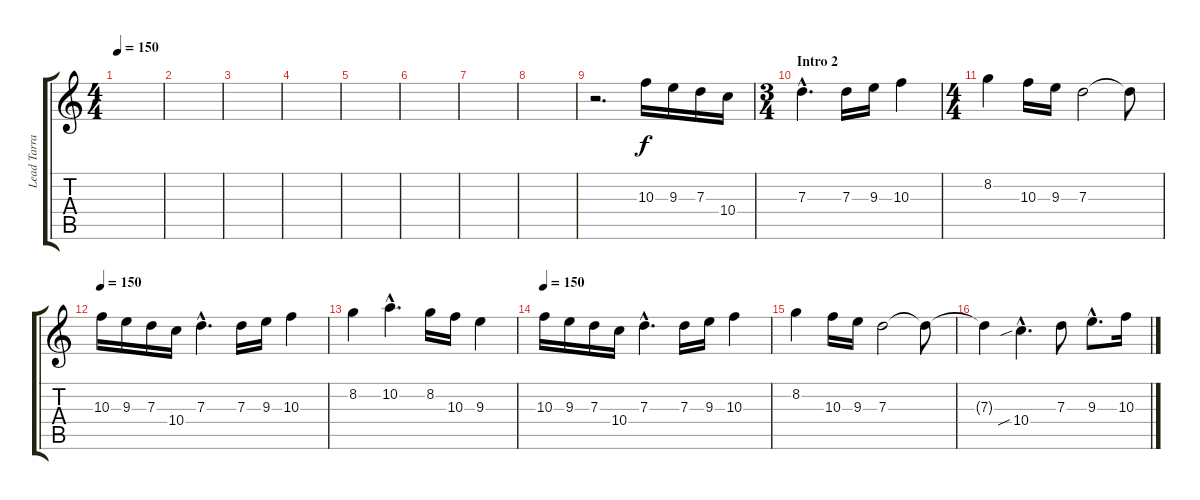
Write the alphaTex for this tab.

\track ("Lead Tarra" "Lead Tarra") {instrument distortionguitar}
\staff {score tabs}
\tuning (E4 B3 G3 D3 A2 E2) {hide}
\ts (4 4)
\tempo 150
\clef g2
\ks c
|
|
|
|
|
|
|
|
r.2{d} 10.3.16 9.3.16 7.3.16 10.4.16 |
\ts (3 4)
\section ("" "Intro 2")
7.3{hac}.4{d} 7.3.16 9.3.16 10.3.4 |
\ts (4 4)
8.2.4 10.3.16 9.3.16 7.3.2 7.3{t}.8 |
\tempo 150
10.3.16 9.3.16 7.3.16 10.4.16 7.3{hac}.4{d} 7.3.16 9.3.16 10.3.4 |
8.2.4 10.2{hac}.4{d} 8.2.16 10.3.16 9.3.4 |
\tempo 150
10.3.16 9.3.16 7.3.16 10.4.16 7.3{hac}.4{d} 7.3.16 9.3.16 10.3.4 |
8.2.4 10.3.16 9.3.16 7.3.2 7.3{t}.8 |
7.3{t}.4 10.4{sib hac}.4{d} 7.3.8 9.3{hac}.8{d} 10.3.16
